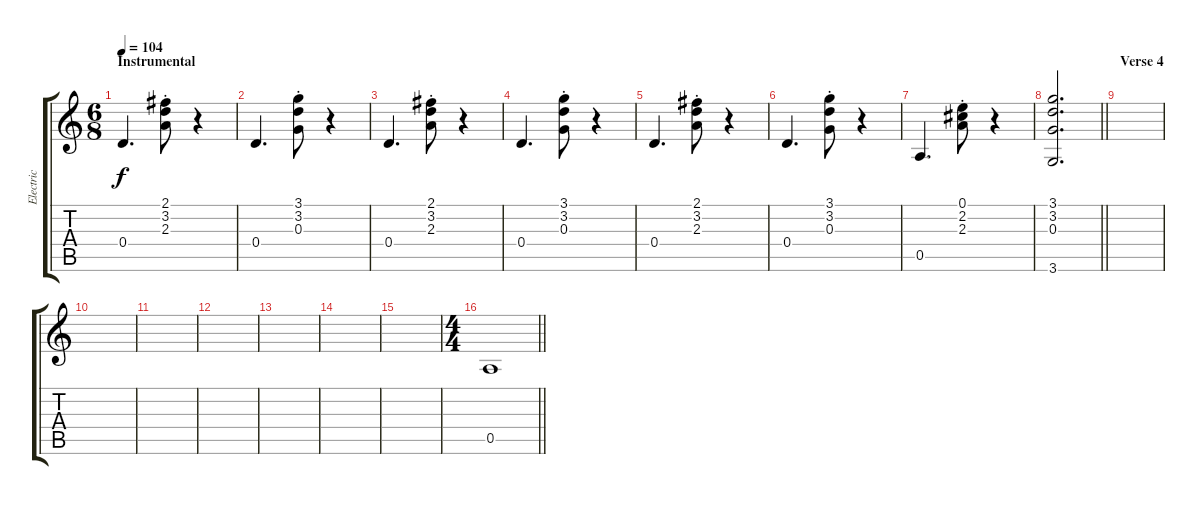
\track ("Electric" "Electric") {instrument overdrivenguitar}
\staff {score tabs}
\tuning (E4 B3 G3 D3 A2 E2) {hide}
\ts (6 8)
\section ("" "Instrumental")
\tempo 104
\clef g2
\ks c
0.4.4{d dy f} (2.1{st} 3.2{st} 2.3{st}).8 r.4 |
0.4.4{d} (3.1{st} 3.2{st} 0.3{st}).8 r.4 |
0.4.4{d} (2.1{st} 3.2{st} 2.3{st}).8 r.4 |
0.4.4{d} (3.1{st} 3.2{st} 0.3{st}).8 r.4 |
0.4.4{d} (2.1{st} 3.2{st} 2.3{st}).8 r.4 |
0.4.4{d} (3.1{st} 3.2{st} 0.3{st}).8 r.4 |
0.5.4{d} (0.1{st} 2.2{st} 2.3{st}).8 r.4 |
\barLineRight lightlight
(3.1 3.2 0.3 3.6).2{d} |
\section ("" "Verse 4")
|
|
|
|
|
|
|
\ts (4 4)
\barLineRight lightlight
0.5.1
